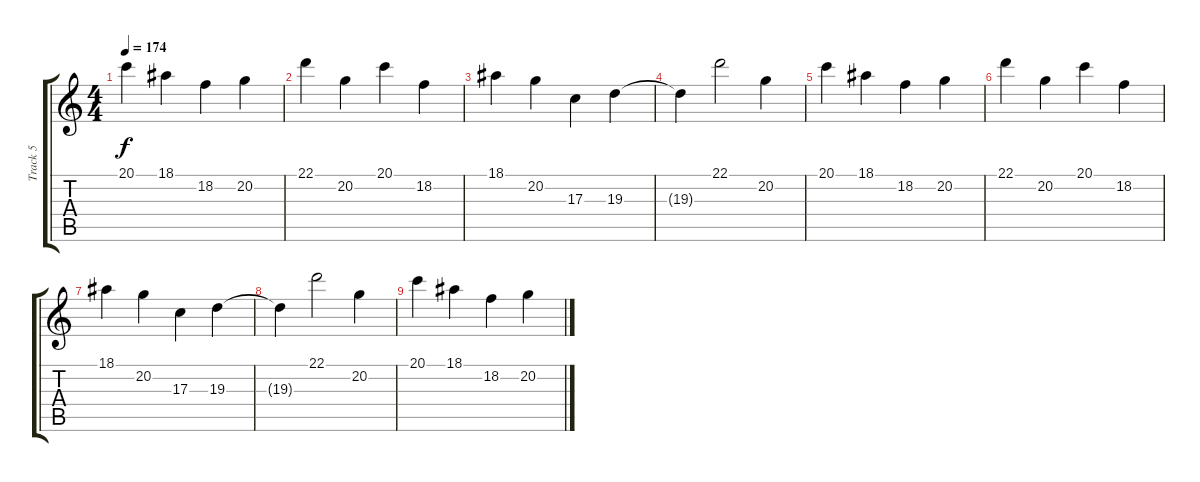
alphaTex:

\track ("Track 5" "Track 5") {instrument clarinet}
\staff {score tabs}
\tuning (E4 B3 G3 D3 A2 E2) {hide}
\ts (4 4)
\tempo 174
\clef g2
\ks c
20.1.4{dy f} 18.1.4 18.2.4 20.2.4 |
22.1.4 20.2.4 20.1.4 18.2.4 |
18.1.4 20.2.4 17.3.4 19.3.4 |
19.3{t}.4 22.1.2 20.2.4 |
20.1.4 18.1.4 18.2.4 20.2.4 |
22.1.4 20.2.4 20.1.4 18.2.4 |
18.1.4 20.2.4 17.3.4 19.3.4 |
19.3{t}.4 22.1.2 20.2.4 |
20.1.4 18.1.4 18.2.4 20.2.4
